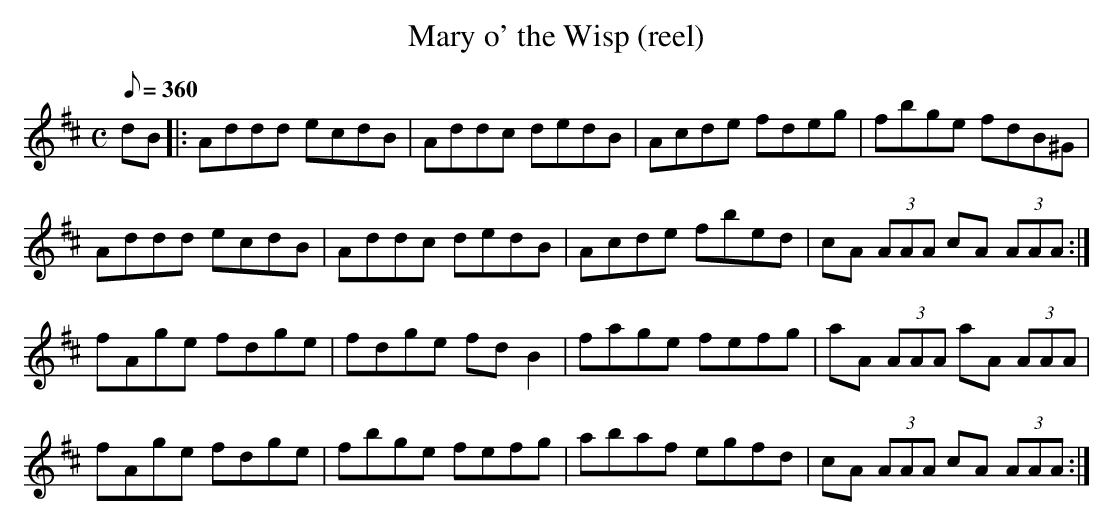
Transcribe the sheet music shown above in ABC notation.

X:1
T:Mary o' the Wisp (reel) % nf<bb
L:1/8
M:C
Q:360
K:D major
dB|:Addd ecdB|Addc dedB|Acde fdeg|fbge fdB^G|
Addd ecdB|Addc dedB|Acde fbed|cA (3AAA cA (3AAA:|
fAge fdge|fdge fdB2|fage fefg|aA (3AAA aA (3AAA|
fAge fdge|fbge fefg|abaf egfd|cA (3AAA cA (3AAA:|
